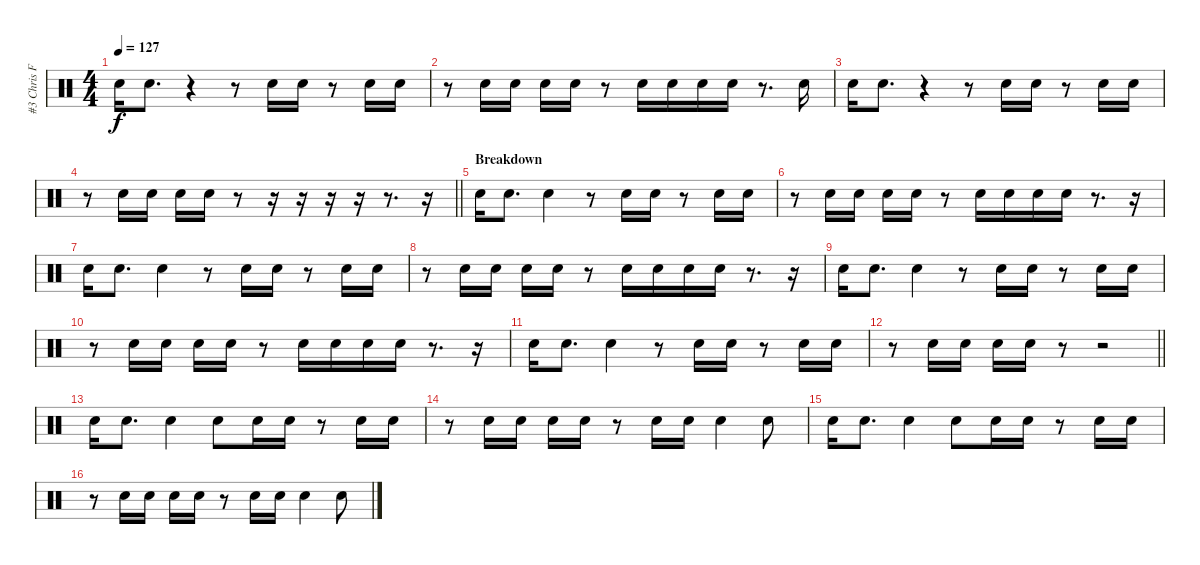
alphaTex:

\track ("#3 Chris Fehn" "#3 Chris F") {instrument percussion}
\staff {score}
\articulation defaults
\ts (4 4)
\tempo 127
\clef neutral
\ks c "Snare (hit) 2".16{dy f} "Snare (hit) 2".8{d}
r.4 r.8 "Snare (hit) 2".16 "Snare (hit) 2".16 r.8 "Snare (hit) 2".16 "Snare (hit) 2".16 |
r.8 "Snare (hit) 2".16 "Snare (hit) 2".16 "Snare (hit) 2".16 "Snare (hit) 2".16 r.8 "Snare (hit) 2".16 "Snare (hit) 2".16 "Snare (hit) 2".16 "Snare (hit) 2".16 r.8{d} "Snare (hit) 2".16 |
"Snare (hit) 2".16 "Snare (hit) 2".8{d} r.4 r.8 "Snare (hit) 2".16 "Snare (hit) 2".16 r.8 "Snare (hit) 2".16 "Snare (hit) 2".16 |
\barLineRight lightlight
r.8 "Snare (hit) 2".16 "Snare (hit) 2".16 "Snare (hit) 2".16 "Snare (hit) 2".16 r.8 r.16 r.16 r.16 r.16 r.8{d} r.16 |
\section ("" "Breakdown")
"Snare (hit) 2".16 "Snare (hit) 2".8{d} "Snare (hit) 2".4 r.8 "Snare (hit) 2".16 "Snare (hit) 2".16 r.8 "Snare (hit) 2".16 "Snare (hit) 2".16 |
r.8 "Snare (hit) 2".16 "Snare (hit) 2".16 "Snare (hit) 2".16 "Snare (hit) 2".16 r.8 "Snare (hit) 2".16 "Snare (hit) 2".16 "Snare (hit) 2".16 "Snare (hit) 2".16 r.8{d} r.16 |
"Snare (hit) 2".16 "Snare (hit) 2".8{d} "Snare (hit) 2".4 r.8 "Snare (hit) 2".16 "Snare (hit) 2".16 r.8 "Snare (hit) 2".16 "Snare (hit) 2".16 |
r.8 "Snare (hit) 2".16 "Snare (hit) 2".16 "Snare (hit) 2".16 "Snare (hit) 2".16 r.8 "Snare (hit) 2".16 "Snare (hit) 2".16 "Snare (hit) 2".16 "Snare (hit) 2".16 r.8{d} r.16 |
"Snare (hit) 2".16 "Snare (hit) 2".8{d} "Snare (hit) 2".4 r.8 "Snare (hit) 2".16 "Snare (hit) 2".16 r.8 "Snare (hit) 2".16 "Snare (hit) 2".16 |
r.8 "Snare (hit) 2".16 "Snare (hit) 2".16 "Snare (hit) 2".16 "Snare (hit) 2".16 r.8 "Snare (hit) 2".16 "Snare (hit) 2".16 "Snare (hit) 2".16 "Snare (hit) 2".16 r.8{d} r.16 |
"Snare (hit) 2".16 "Snare (hit) 2".8{d} "Snare (hit) 2".4 r.8 "Snare (hit) 2".16 "Snare (hit) 2".16 r.8 "Snare (hit) 2".16 "Snare (hit) 2".16 |
\barLineRight lightlight
r.8 "Snare (hit) 2".16 "Snare (hit) 2".16 "Snare (hit) 2".16 "Snare (hit) 2".16 r.8 r.2 |
\section ("" "")
"Snare (hit) 2".16 "Snare (hit) 2".8{d} "Snare (hit) 2".4 "Snare (hit) 2".8 "Snare (hit) 2".16 "Snare (hit) 2".16 r.8 "Snare (hit) 2".16 "Snare (hit) 2".16 |
r.8 "Snare (hit) 2".16 "Snare (hit) 2".16 "Snare (hit) 2".16 "Snare (hit) 2".16 r.8 "Snare (hit) 2".16 "Snare (hit) 2".16 "Snare (hit) 2".4 "Snare (hit) 2".8 |
"Snare (hit) 2".16 "Snare (hit) 2".8{d} "Snare (hit) 2".4 "Snare (hit) 2".8 "Snare (hit) 2".16 "Snare (hit) 2".16 r.8 "Snare (hit) 2".16 "Snare (hit) 2".16 |
r.8 "Snare (hit) 2".16 "Snare (hit) 2".16 "Snare (hit) 2".16 "Snare (hit) 2".16 r.8 "Snare (hit) 2".16 "Snare (hit) 2".16 "Snare (hit) 2".4 "Snare (hit) 2".8
